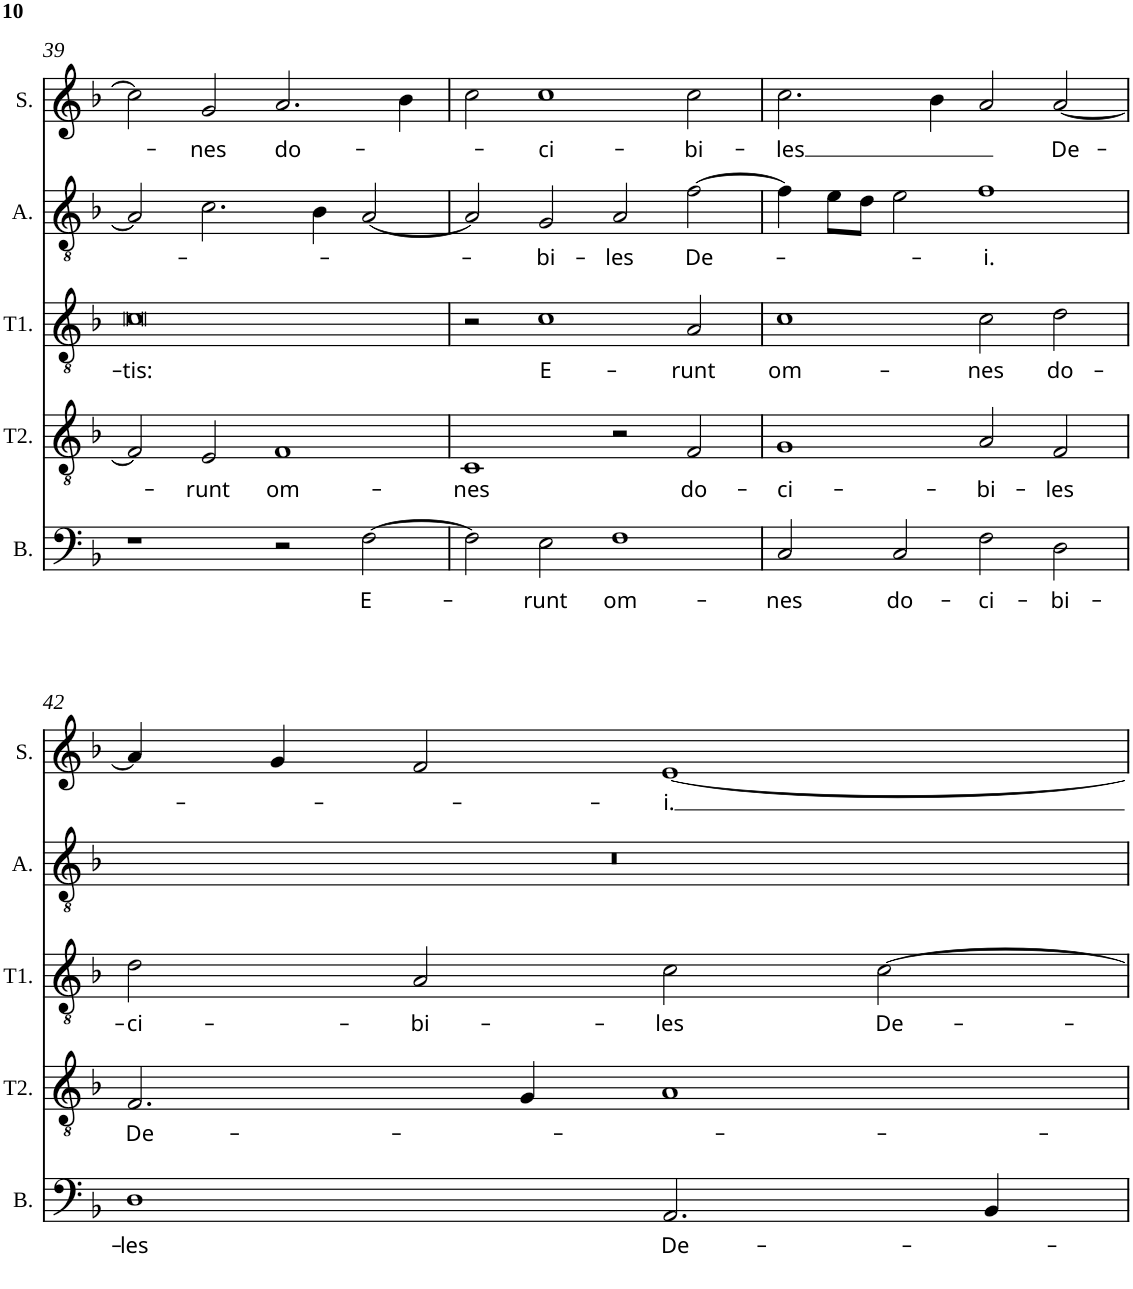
**kern	**text	**kern	**text	**kern	**text	**kern	**text	**kern	**text
*part5	*part5	*part4	*part4	*part3	*part3	*part2	*part2	*part1	*part1
*staff5	*staff5	*staff4	*staff4	*staff3	*staff3	*staff2	*staff2	*staff1	*staff1
*I"B.	*	*I"T2.	*	*I"T1.	*	*I"A.	*	*I"S.	*
*I'B.	*	*I'T2.	*	*I'T1.	*	*I'A.	*	*I'S.	*
!!LO:PB:g=z
*clefF4	*	*clefGv2	*	*clefGv2	*	*clefGv2	*	*clefG2	*
*k[b-]	*	*k[b-]	*	*k[b-]	*	*k[b-]	*	*k[b-]	*
*F:	*	*F:	*	*F:	*	*F:	*	*F:	*
*M4/2	*	*M4/2	*	*M4/2	*	*M4/2	*	*M4/2	*
=39	=39	=39	=39	=39	=39	=39	=39	=39	=39
!	!	!	!	!	!LO:LY:b	!	!	!	!
1r	.	2F/]	.	0c	-tis:	2A/]	.	2cc\]	.
!	!	!	!LO:LY:b	!	!	!	!	!	!LO:LY:b
.	.	2E/	-runt	.	.	2.c\	.	2g/	-nes
!	!	!	!LO:LY:b	!	!	!	!	!	!LO:LY:b
2r	.	1F	om-	.	.	.	.	2.a/	do-
.	.	.	.	.	.	4B-\	.	.	.
!	!LO:LY:b	!	!	!	!	!	!	!	!
[2F\	E-	.	.	.	.	[2A/	.	.	.
.	.	.	.	.	.	.	.	4b-\	.
=40	=40	=40	=40	=40	=40	=40	=40	=40	=40
!	!	!	!LO:LY:b	!	!	!	!	!	!
2F\]	.	1C	-nes	2r	.	2A/]	.	2cc\	.
!	!LO:LY:b	!	!	!	!LO:LY:b	!	!LO:LY:b	!	!LO:LY:b
2E\	-runt	.	.	1c	E-	2G/	-bi-	1cc	-ci-
!	!LO:LY:b	!	!	!	!	!	!LO:LY:b	!	!
1F	om-	2r	.	.	.	2A/	-les	.	.
!	!	!	!LO:LY:b	!	!LO:LY:b	!	!LO:LY:b	!	!LO:LY:b
.	.	2F/	do-	2A/	-runt	[2f\	De-	2cc\	-bi-
=41	=41	=41	=41	=41	=41	=41	=41	=41	=41
!	!LO:LY:b	!	!LO:LY:b	!	!LO:LY:b	!	!	!	!LO:LY:b
2C/	-nes	1G	-ci-	1c	om-	4f\]	.	2.cc\	-les
.	.	.	.	.	.	8e\L	.	.	.
.	.	.	.	.	.	8d\J	.	.	.
!	!LO:LY:b	!	!	!	!	!	!	!	!
2C/	do-	.	.	.	.	2e\	.	.	.
.	.	.	.	.	.	.	.	4b-\	.
!	!LO:LY:b	!	!LO:LY:b	!	!LO:LY:b	!	!LO:LY:b	!	!
2F\	-ci-	2A/	-bi-	2c\	-nes	1f	-i.	2a/	.
!	!LO:LY:b	!	!LO:LY:b	!	!LO:LY:b	!	!	!	!LO:LY:b
2D\	-bi-	2F/	-les	2d\	do-	.	.	[2a/	De-
!!LO:LB:g=z
=42	=42	=42	=42	=42	=42	=42	=42	=42	=42
!	!LO:LY:b	!	!LO:LY:b	!	!LO:LY:b	!	!	!	!
1D	-les	2.F/	De-	2d\	-ci-	0r	.	4a/]	.
.	.	.	.	.	.	.	.	4g/	.
!	!	!	!	!	!LO:LY:b	!	!	!	!
.	.	.	.	2A/	-bi-	.	.	2f/	.
.	.	4G/	.	.	.	.	.	.	.
!	!LO:LY:b	!	!	!	!LO:LY:b	!	!	!	!LO:LY:b
2.AA/	De-	1A	.	2c\	-les	.	.	[1e	-i.
!	!	!	!	!	!LO:LY:b	!	!	!	!
.	.	.	.	[2c\	De-	.	.	.	.
4BB-/	.	.	.	.	.	.	.	.	.
=	=	=	=	=	=	=	=	=	=
*-	*-	*-	*-	*-	*-	*-	*-	*-	*-
